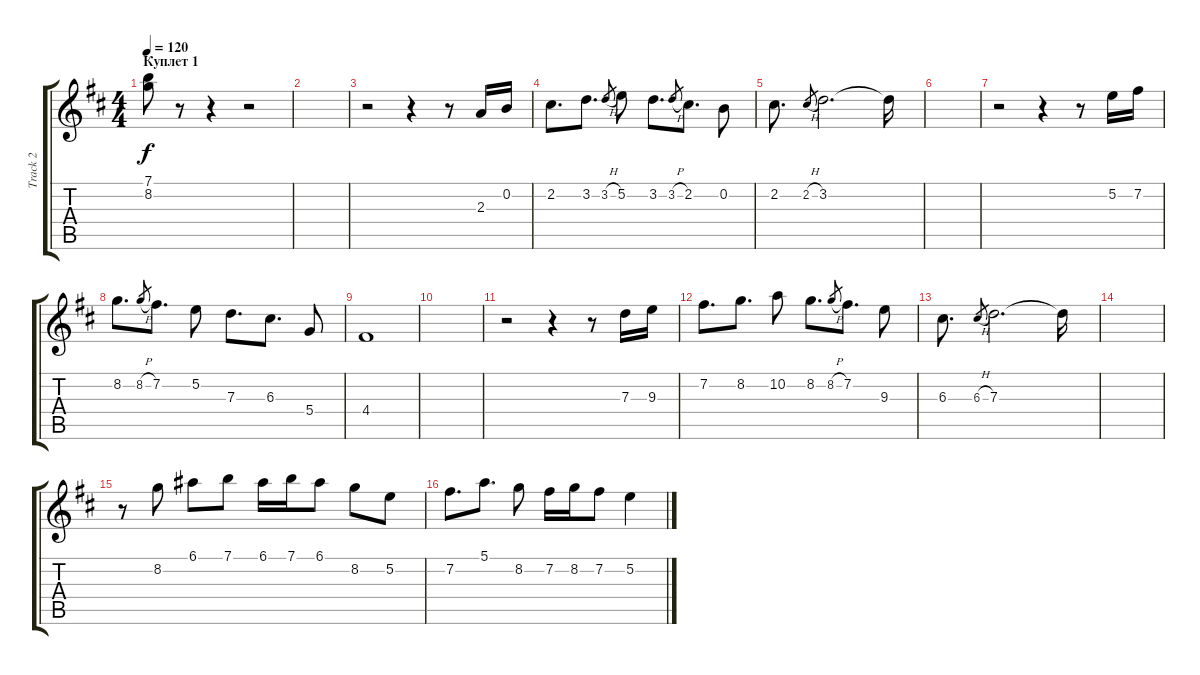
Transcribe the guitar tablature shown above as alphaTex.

\track ("Track 2" "Track 2") {instrument acousticguitarsteel}
\staff {score tabs}
\tuning (E4 B3 G3 D3 A2 E2) {hide}
\ts (4 4)
\section ("" "Куплет 1")
\tempo 120
\clef g2
\ks bminor
(7.1{t} 8.2{t}).8{dy f} r.8 r.4 r.2 |
|
r.2 r.4 r.8 2.3.16 0.2.16 |
2.2.8{d} 3.2.8{d} 3.2{h}.8{gr} 5.2.8 3.2.8{d} 3.2{h}.8{gr} 2.2.8{d} 0.2.8 |
2.2.8{d} 2.2{h}.8{gr} 3.2.2{d} 3.2{t}.16 |
|
r.2 r.4 r.8 5.2.16 7.2.16 |
8.2.8{d} 8.2{h}.8{gr} 7.2.8{d} 5.2.8 7.3.8{d} 6.3.8{d} 5.4.8 |
4.4.1 |
|
r.2 r.4 r.8 7.3.16 9.3.16 |
7.2.8{d} 8.2.8{d} 10.2.8 8.2.8{d} 8.2{h}.8{gr} 7.2.8{d} 9.3.8 |
6.3.8{d} 6.3{h}.8{gr} 7.3.2{d} 7.3{t}.16 |
|
r.8 8.2.8 6.1.8 7.1.8 6.1.16 7.1.16 6.1.8 8.2.8 5.2.8 |
7.2.8{d} 5.1.8{d} 8.2.8 7.2.16 8.2.16 7.2.8 5.2.4
